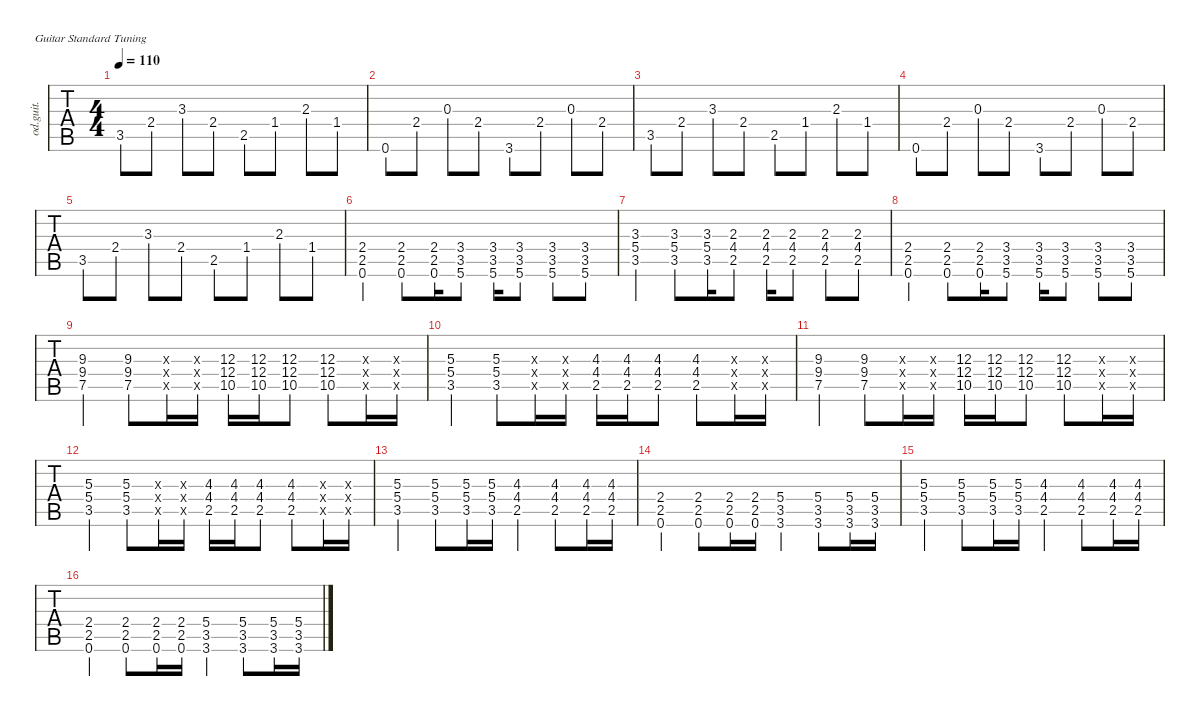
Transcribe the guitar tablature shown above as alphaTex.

\defaultSystemsLayout 4
\hideDynamics
\bracketExtendMode nobrackets
\track ("Overdriven Guitar" "od.guit.") {instrument overdrivenguitar}
\staff {tabs}
\tuning (E4 B3 G3 D3 A2 E2)
\ts (4 4)
\tempo 110
\clef g2
\ks c
3.5.8{dy mf} 2.4.8 3.3{acc #}.8 2.4.8 2.5.8 1.4{acc #}.8 2.3.8 1.4{acc #}.8 |
0.6.8 2.4.8 0.3.8 2.4.8 3.6.8 2.4.8 0.3.8 2.4.8 |
3.5.8 2.4.8 3.3{acc #}.8 2.4.8 2.5.8 1.4{acc #}.8 2.3.8 1.4{acc #}.8 |
0.6.8 2.4.8 0.3.8 2.4.8 3.6.8 2.4.8 0.3.8 2.4.8 |
3.5.8 2.4.8 3.3{acc #}.8 2.4.8 2.5.8 1.4{acc #}.8 2.3.8 1.4{acc #}.8 |
(0.6 2.5 2.4).4 (0.6 2.5 2.4).8 (0.6 2.5 2.4).16 (5.6 3.5 3.4).8 (5.6 3.5 3.4).16 (5.6 3.5 3.4).8 (5.6 3.5 3.4).8 (5.6 3.5 3.4).8 |
(3.5 5.4 3.3{acc #}).4 (3.5 5.4 3.3{acc #}).8 (3.5 5.4 3.3{acc #}).16 (2.5 4.4{acc #} 2.3).8 (2.5 4.4{acc #} 2.3).16 (2.5 4.4{acc #} 2.3).8 (2.5 4.4{acc #} 2.3).8 (2.5 4.4{acc #} 2.3).8 |
(0.6 2.5 2.4).4 (0.6 2.5 2.4).8 (0.6 2.5 2.4).16 (5.6 3.5 3.4).8 (5.6 3.5 3.4).16 (5.6 3.5 3.4).8 (5.6 3.5 3.4).8 (5.6 3.5 3.4).8 |
(7.5 9.4 9.3).4 (7.5 9.4 9.3).8 (0.4{x} 0.5{x} 0.3{x}).16 (0.4{x} 0.3{x} 0.5{x}).16 (10.5 12.4 12.3).16 (10.5 12.4 12.3).16 (10.5 12.4 12.3).8 (10.5 12.4 12.3).8 (0.3{x} 0.4{x} 0.5{x}).16 (0.5{x} 0.4{x} 0.3{x}).16 |
(3.5 5.4 5.3).4 (5.3 3.5 5.4).8 (0.5{x} 0.4{x} 0.3{x}).16 (0.5{x} 0.4{x} 0.3{x}).16 (2.5 4.4{acc #} 4.3).16 (2.5 4.4{acc #} 4.3).16 (2.5 4.4{acc #} 4.3).8 (2.5 4.4{acc #} 4.3).8 (0.3{x} 0.4{x} 0.5{x}).16 (0.4{x} 0.3{x} 0.5{x}).16 |
(7.5 9.4 9.3).4 (7.5 9.4 9.3).8 (0.4{x} 0.5{x} 0.3{x}).16 (0.4{x} 0.3{x} 0.5{x}).16 (10.5 12.4 12.3).16 (10.5 12.4 12.3).16 (10.5 12.4 12.3).8 (10.5 12.4 12.3).8 (0.3{x} 0.4{x} 0.5{x}).16 (0.5{x} 0.4{x} 0.3{x}).16 |
(3.5 5.4 5.3).4 (3.5 5.4 5.3).8 (0.3{x} 0.4{x} 0.5{x}).16 (0.3{x} 0.4{x} 0.5{x}).16 (2.5 4.4{acc #} 4.3).16 (2.5 4.4{acc #} 4.3).16 (2.5 4.4{acc #} 4.3).8 (2.5 4.4{acc #} 4.3).8 (0.3{x} 0.4{x} 0.5{x}).16 (0.3{x} 0.4{x} 0.5{x}).16 |
(3.5 5.4 5.3).4 (3.5 5.4 5.3).8 (3.5 5.4 5.3).16 (3.5 5.4 5.3).16 (4.3 4.4{acc #} 2.5).4 (4.3 4.4{acc #} 2.5).8 (4.3 4.4{acc #} 2.5).16 (4.3 4.4{acc #} 2.5).16 |
(2.5 2.4 0.6).4 (2.5 2.4 0.6).8 (2.5 2.4 0.6).16 (2.5 2.4 0.6).16 (5.4 3.5 3.6).4 (5.4 3.5 3.6).8 (5.4 3.5 3.6).16 (5.4 3.5 3.6).16 |
(3.5 5.4 5.3).4 (3.5 5.4 5.3).8 (3.5 5.4 5.3).16 (3.5 5.4 5.3).16 (4.3 4.4{acc #} 2.5).4 (4.3 4.4{acc #} 2.5).8 (4.3 4.4{acc #} 2.5).16 (4.3 4.4{acc #} 2.5).16 |
(2.5 2.4 0.6).4 (2.5 2.4 0.6).8 (2.5 2.4 0.6).16 (2.5 2.4 0.6).16 (5.4 3.5 3.6).4 (5.4 3.5 3.6).8 (5.4 3.5 3.6).16 (5.4 3.5 3.6).16
